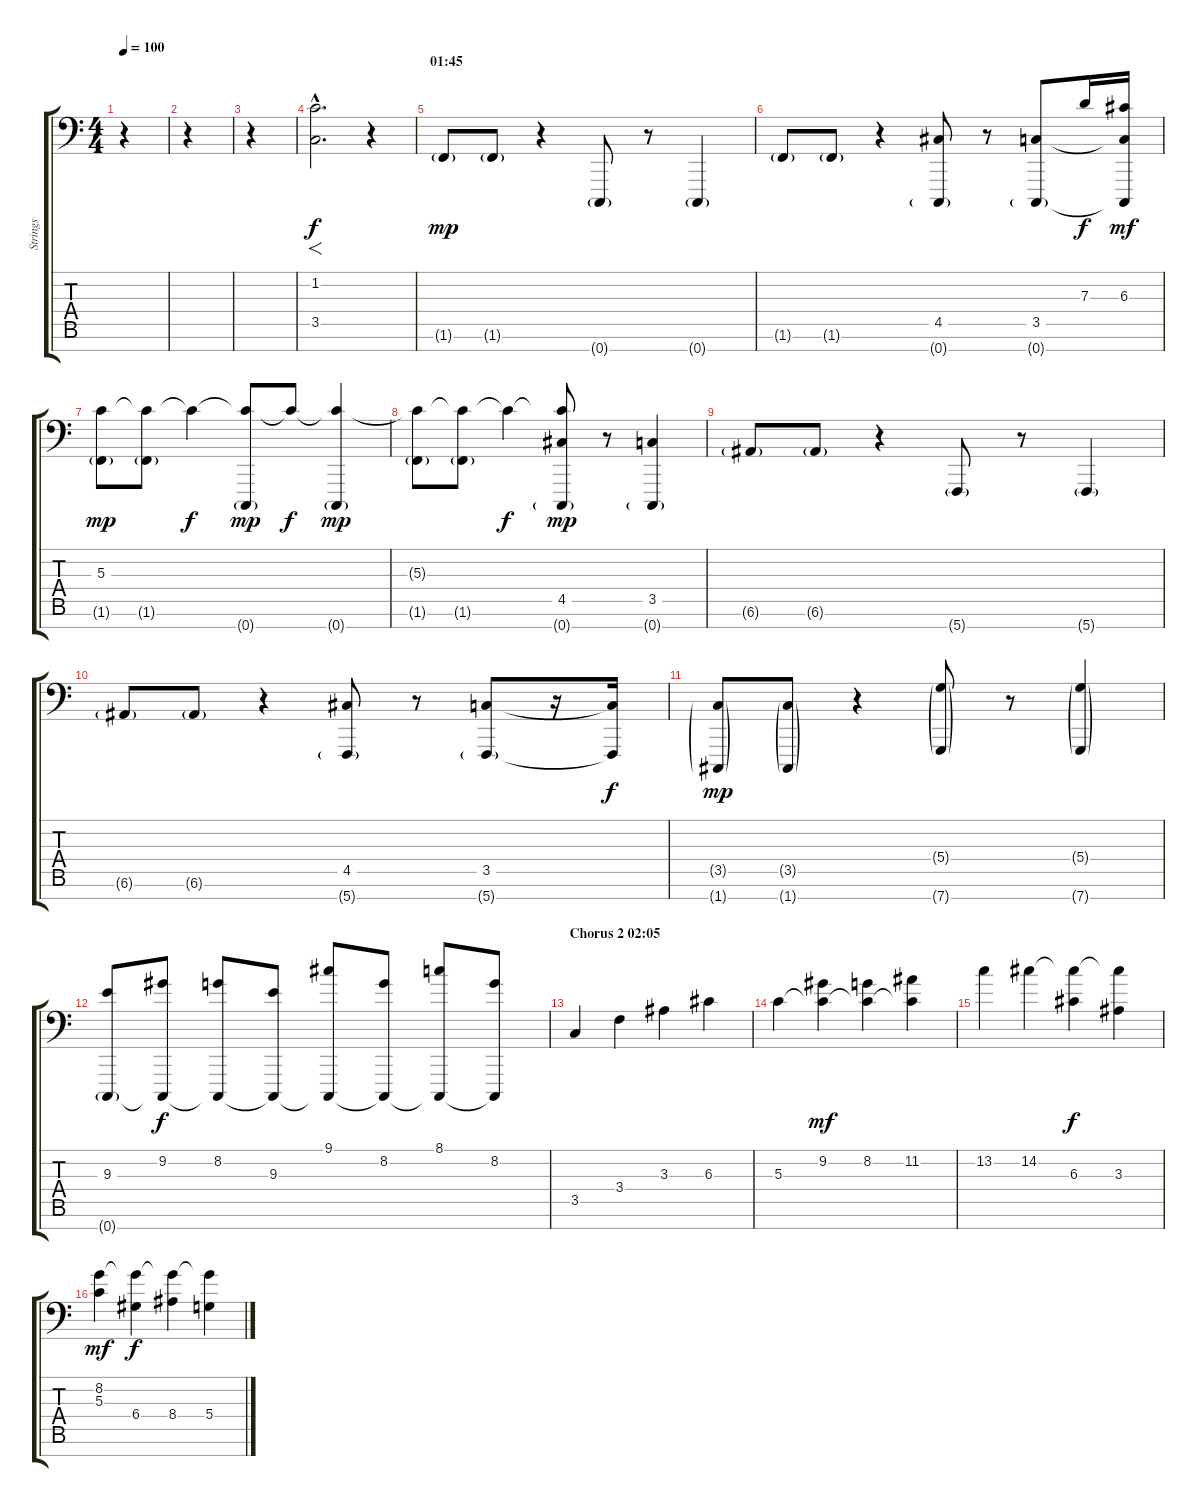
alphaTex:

\track ("Strings" "Strings") {instrument stringensemble1}
\staff {score tabs}
\tuning (E4 B3 G3 D3 A2 E2 C1) {hide}
\ts (4 4)
\tempo 100
\clef f4
\ks c
r.4{dy mf} |
r.4 |
r.4 |
(1.2{hac} 3.5{hac}).2{f d dy f instrument stringensemble2} r.4 |
\section ("" "01:45")
1.6{g}.8{dy mp instrument stringensemble1} 1.6{g}.8 r.4 0.7{g}.8 r.8 0.7{g}.4 |
1.6{g}.8 1.6{g}.8 r.4 (4.5 0.7{g}).8 r.8 (3.5 0.7{g}).8 7.3.16{dy f} (6.3 3.5{t} 0.7{t}).16{dy mf} |
(5.3 1.6{g}).8{dy mp} (5.3{t} 1.6{g}).8 5.3{t}.4{dy f} (5.3{t} 0.7{g}).8{dy mp} 5.3{t}.8{dy f} (5.3{t} 0.7{g}).4{dy mp} |
(5.3{t} 1.6{g}).8 (5.3{t} 1.6{g}).8 5.3{t}.4{dy f} (5.3{t} 4.5 0.7{g}).8{dy mp} r.8 (3.5 0.7{g}).4 |
6.6{g}.8 6.6{g}.8 r.4 5.7{g}.8 r.8 5.7{g}.4 |
6.6{g}.8 6.6{g}.8 r.4 (4.5 5.7{g}).8 r.8 (3.5 5.7{g}).8 r.16 (3.5{t} 5.7{t}).16{dy f} |
(3.5{g} 1.7{g}).8{dy mp} (3.5{g} 1.7{g}).8 r.4 (5.4{g} 7.7{g}).8 r.8 (5.4{g} 7.7{g}).4 |
(9.3 0.7{g}).8 (9.2 0.7{t}).8{dy f} (8.2 0.7{t}).8 (9.3 0.7{t}).8 (9.1 0.7{t}).8 (8.2 0.7{t}).8 (8.1 0.7{t}).8 (8.2 0.7{t}).8 |
\section ("" "Chorus 2 02:05")
3.5.4{instrument stringensemble1} 3.4.4 3.3.4 6.3.4 |
5.3.4 (9.2 5.3{t}).4{dy mf} (8.2 5.3{t}).4 (11.2 5.3{t}).4 |
13.2.4 14.2.4 (14.2{t} 6.3).4{dy f} (14.2{t} 3.3).4 |
(8.2 5.3).4{dy mf} (8.2{t} 6.4).4{dy f} (8.2{t} 8.4).4 (8.2{t} 5.4).4
